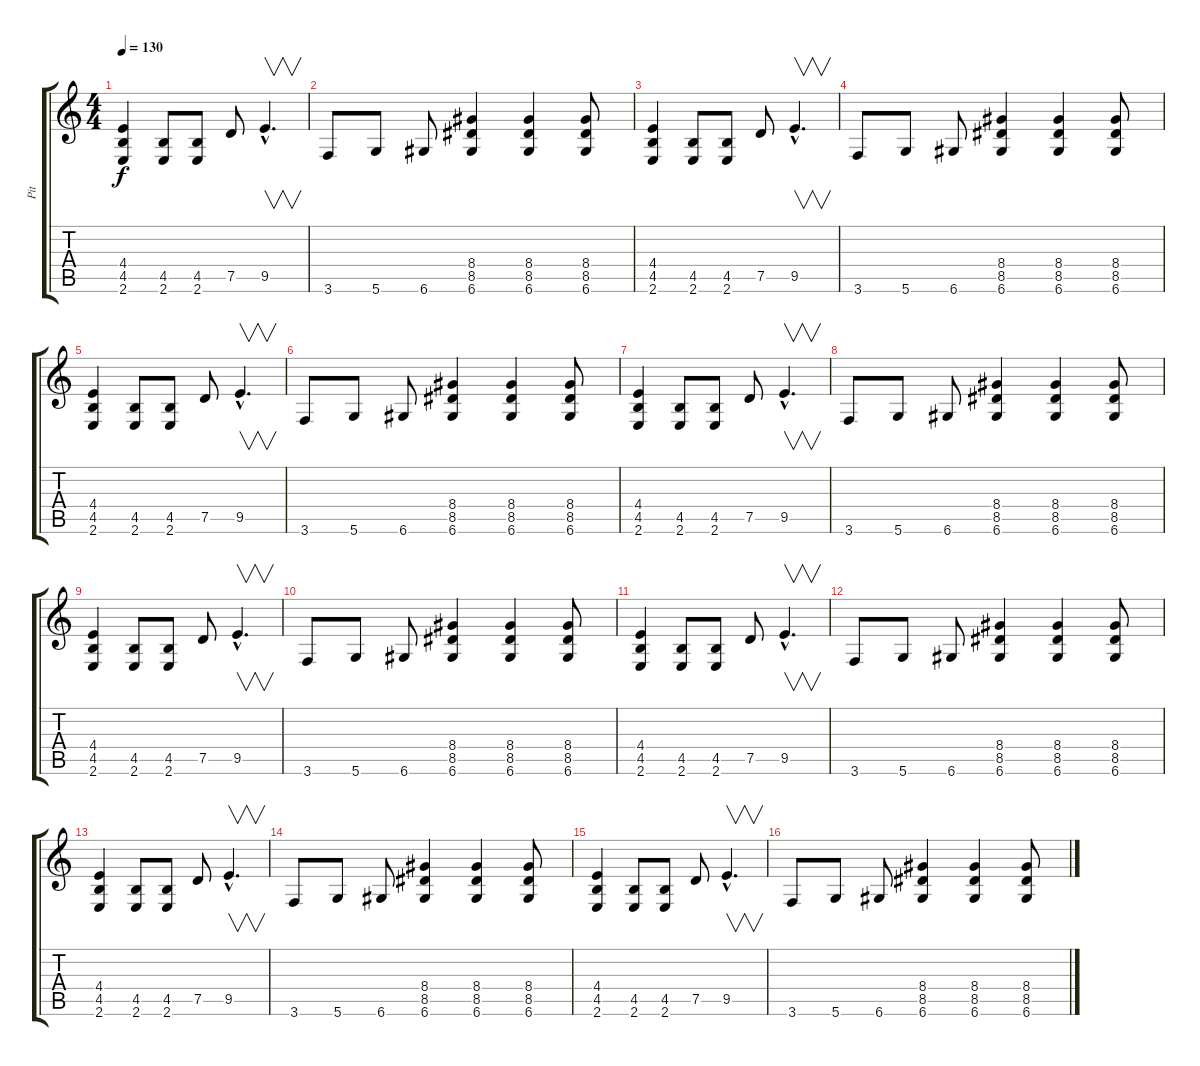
\track ("Pit" "Pit") {instrument distortionguitar}
\staff {score tabs}
\tuning (D4 A3 F3 C3 G2 D2) {hide}
\ts (4 4)
\tempo 130
\clef g2
\ks c
(4.4 4.5 2.6).4{dy f} (4.5 2.6).8 (4.5 2.6).8 7.5.8 9.5{hac}.4{v d} |
3.6.8 5.6.8 6.6.8 (8.4 8.5 6.6).4 (8.4 8.5 6.6).4 (8.4 8.5 6.6).8 |
(4.4 4.5 2.6).4 (4.5 2.6).8 (4.5 2.6).8 7.5.8 9.5{hac}.4{v d} |
3.6.8 5.6.8 6.6.8 (8.4 8.5 6.6).4 (8.4 8.5 6.6).4 (8.4 8.5 6.6).8 |
(4.4 4.5 2.6).4 (4.5 2.6).8 (4.5 2.6).8 7.5.8 9.5{hac}.4{v d} |
3.6.8 5.6.8 6.6.8 (8.4 8.5 6.6).4 (8.4 8.5 6.6).4 (8.4 8.5 6.6).8 |
(4.4 4.5 2.6).4 (4.5 2.6).8 (4.5 2.6).8 7.5.8 9.5{hac}.4{v d} |
3.6.8 5.6.8 6.6.8 (8.4 8.5 6.6).4 (8.4 8.5 6.6).4 (8.4 8.5 6.6).8 |
(4.4 4.5 2.6).4 (4.5 2.6).8 (4.5 2.6).8 7.5.8 9.5{hac}.4{v d} |
3.6.8 5.6.8 6.6.8 (8.4 8.5 6.6).4 (8.4 8.5 6.6).4 (8.4 8.5 6.6).8 |
(4.4 4.5 2.6).4 (4.5 2.6).8 (4.5 2.6).8 7.5.8 9.5{hac}.4{v d} |
3.6.8 5.6.8 6.6.8 (8.4 8.5 6.6).4 (8.4 8.5 6.6).4 (8.4 8.5 6.6).8 |
(4.4 4.5 2.6).4 (4.5 2.6).8 (4.5 2.6).8 7.5.8 9.5{hac}.4{v d} |
3.6.8 5.6.8 6.6.8 (8.4 8.5 6.6).4 (8.4 8.5 6.6).4 (8.4 8.5 6.6).8 |
(4.4 4.5 2.6).4 (4.5 2.6).8 (4.5 2.6).8 7.5.8 9.5{hac}.4{v d} |
3.6.8 5.6.8 6.6.8 (8.4 8.5 6.6).4 (8.4 8.5 6.6).4 (8.4 8.5 6.6).8
